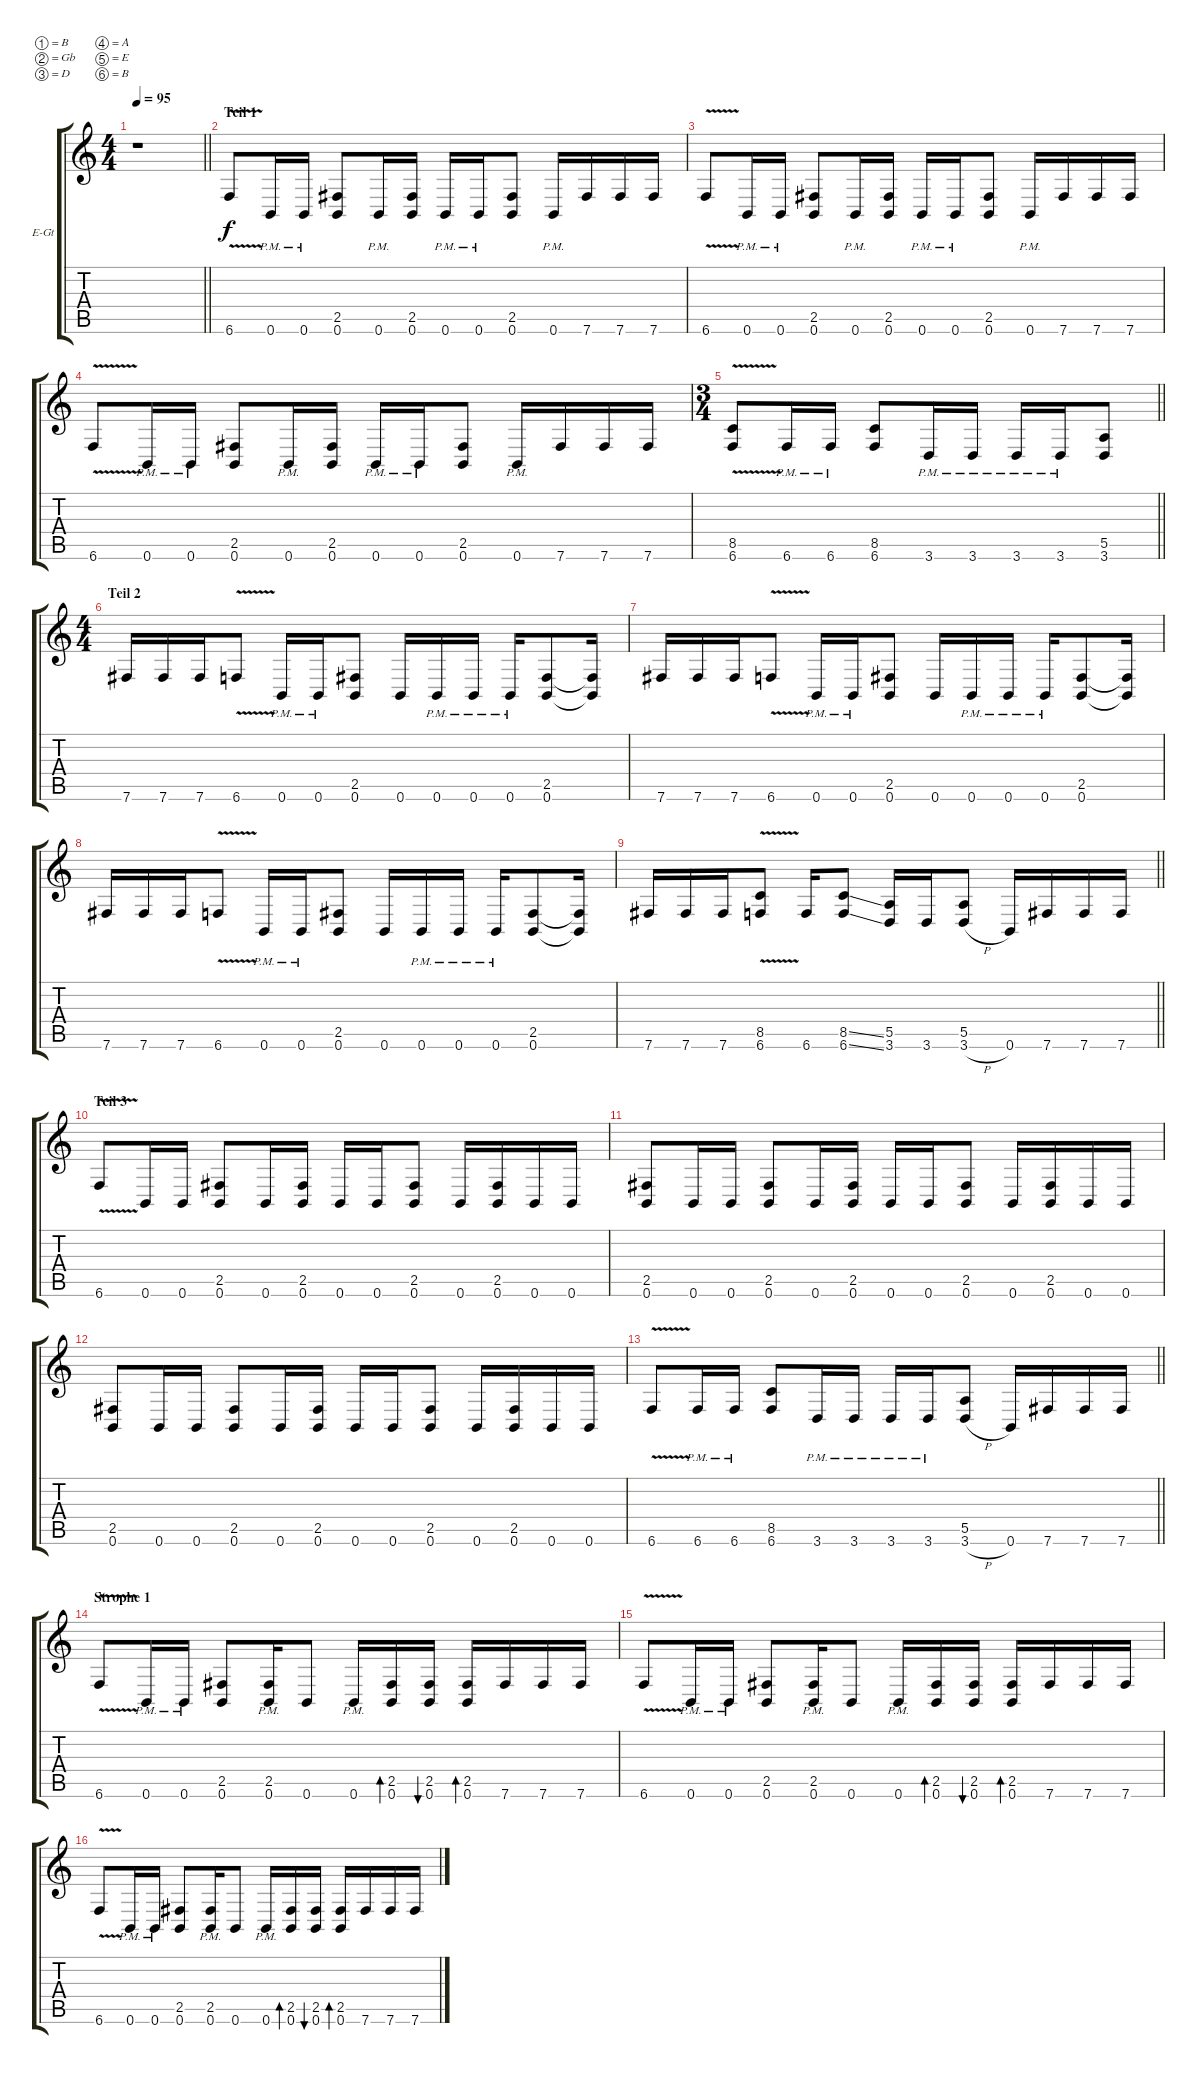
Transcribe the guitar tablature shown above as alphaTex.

\bracketExtendMode groupsimilarinstruments
\firstSystemTrackNameOrientation horizontal
\otherSystemsTrackNameOrientation horizontal
\track ("Guitar 2" "E-Gt") {instrument distortionguitar}
\staff {score tabs}
\tuning (B3 Gb3 D3 A2 E2 B1)
\ts (4 4)
\beaming (8 2 2 2 2)
\tempo 95
\clef g2
\barLineRight lightlight
\ks c
r.1{dy f instrument distortionguitar} |
\section ("" "Teil 1")
6.6{v}.8 0.6{pm}.16 0.6{pm}.16 (2.5 0.6).8 0.6{pm}.16 (2.5 0.6).16 0.6{pm}.16 0.6{pm}.16 (2.5 0.6).8 0.6{pm}.16 7.6.16 7.6.16 7.6.16 |
6.6{v}.8 0.6{pm}.16 0.6{pm}.16 (2.5 0.6).8 0.6{pm}.16 (2.5 0.6).16 0.6{pm}.16 0.6{pm}.16 (2.5 0.6).8 0.6{pm}.16 7.6.16 7.6.16 7.6.16 |
6.6{v}.8 0.6{pm}.16 0.6{pm}.16 (2.5 0.6).8 0.6{pm}.16 (2.5 0.6).16 0.6{pm}.16 0.6{pm}.16 (2.5 0.6).8 0.6{pm}.16 7.6.16 7.6.16 7.6.16 |
\ts (3 4)
\beaming (8 2 2 2)
\barLineRight lightlight
(8.5{v} 6.6{v}).8 6.6{pm}.16 6.6{pm}.16 (8.5 6.6).8 3.6{pm}.16 3.6{pm}.16 3.6{pm}.16 3.6{pm}.16 (5.5 3.6).8 |
\ts (4 4)
\beaming (8 2 2 2 2)
\section ("" "Teil 2")
7.6.16 7.6.16 7.6.16 6.6{v}.8 0.6{pm}.16 0.6{pm}.16 (2.5 0.6).8 0.6.16 0.6{pm}.16 0.6{pm}.16 0.6{pm}.16 (2.5 0.6).8 (2.5{t} 0.6{t}).16 |
7.6.16 7.6.16 7.6.16 6.6{v}.8 0.6{pm}.16 0.6{pm}.16 (2.5 0.6).8 0.6.16 0.6{pm}.16 0.6{pm}.16 0.6{pm}.16 (2.5 0.6).8 (2.5{t} 0.6{t}).16 |
7.6.16 7.6.16 7.6.16 6.6{v}.8 0.6{pm}.16 0.6{pm}.16 (2.5 0.6).8 0.6.16 0.6{pm}.16 0.6{pm}.16 0.6{pm}.16 (2.5 0.6).8 (2.5{t} 0.6{t}).16 |
\barLineRight lightlight
7.6.16 7.6.16 7.6.16 (8.5{v} 6.6{v}).8 6.6.16 (8.5{ss} 6.6{ss}).8 (5.5 3.6).16 3.6.16 (5.5 3.6{h}).8 0.6.16 7.6.16 7.6.16 7.6.16 |
\section ("" "Teil 3")
6.6{v}.8 0.6.16 0.6.16 (2.5 0.6).8 0.6.16 (2.5 0.6).16 0.6.16 0.6.16 (2.5 0.6).8 0.6.16 (2.5 0.6).16 0.6.16 0.6.16 |
(2.5 0.6).8 0.6.16 0.6.16 (2.5 0.6).8 0.6.16 (2.5 0.6).16 0.6.16 0.6.16 (2.5 0.6).8 0.6.16 (2.5 0.6).16 0.6.16 0.6.16 |
(2.5 0.6).8 0.6.16 0.6.16 (2.5 0.6).8 0.6.16 (2.5 0.6).16 0.6.16 0.6.16 (2.5 0.6).8 0.6.16 (2.5 0.6).16 0.6.16 0.6.16 |
\barLineRight lightlight
6.6{v}.8 6.6{pm}.16 6.6{pm}.16 (8.5 6.6).8 3.6{pm}.16 3.6{pm}.16 3.6{pm}.16 3.6{pm}.16 (5.5 3.6{h}).8 0.6.16 7.6.16 7.6.16 7.6.16 |
\section ("" "Strophe 1")
6.6{v}.8 0.6{pm}.16 0.6{pm}.16 (2.5 0.6).8 (2.5{pm} 0.6{pm}).16 0.6.8 0.6{pm}.16 (2.5 0.6).16{bd 60} (2.5 0.6).16{bu 60} (2.5 0.6).16{bd 60} 7.6.16 7.6.16 7.6.16 |
6.6{v}.8 0.6{pm}.16 0.6{pm}.16 (2.5 0.6).8 (2.5{pm} 0.6{pm}).16 0.6.8 0.6{pm}.16 (2.5 0.6).16{bd 60} (2.5 0.6).16{bu 60} (2.5 0.6).16{bd 60} 7.6.16 7.6.16 7.6.16 |
6.6{v}.8 0.6{pm}.16 0.6{pm}.16 (2.5 0.6).8 (2.5{pm} 0.6{pm}).16 0.6.8 0.6{pm}.16 (2.5 0.6).16{bd 60} (2.5 0.6).16{bu 60} (2.5 0.6).16{bd 60} 7.6.16 7.6.16 7.6.16
